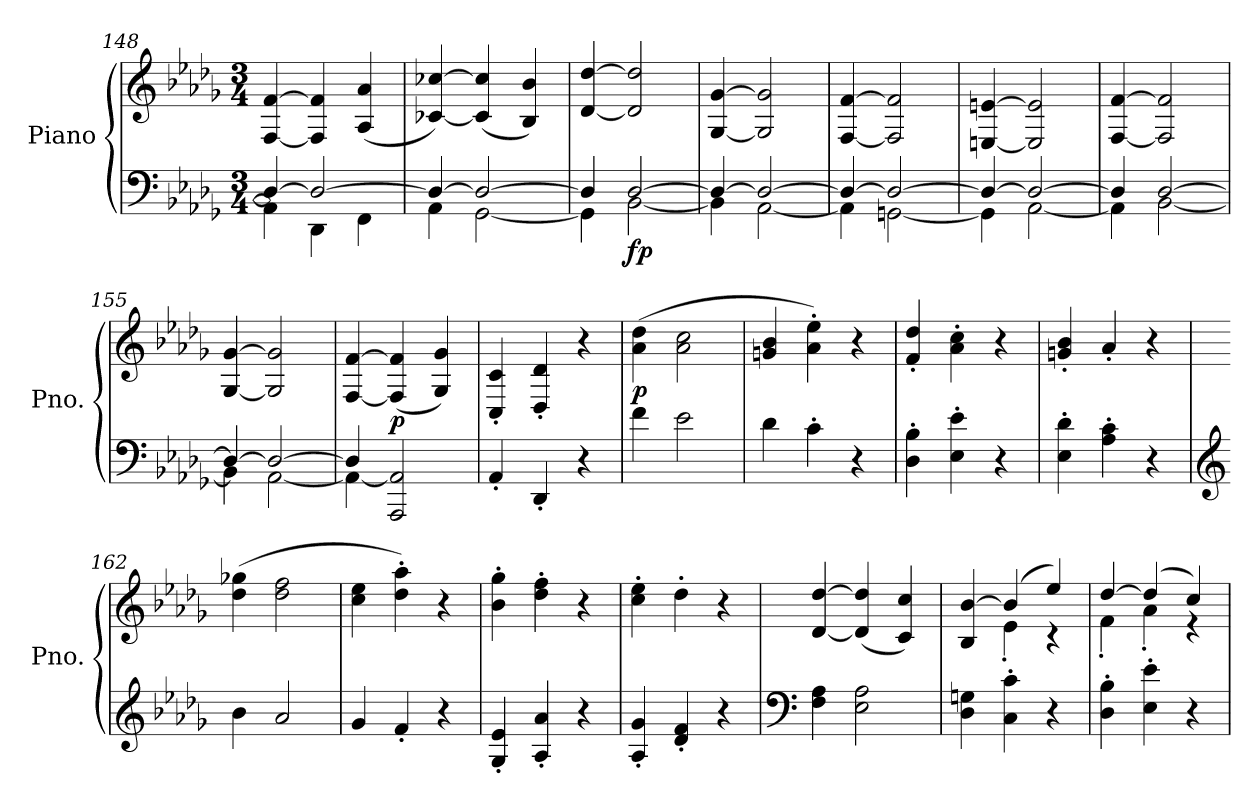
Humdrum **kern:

**kern	**kern	**dynam
*part1	*part1	*part1
*staff2	*staff1	*staff1/2
*I"Piano	*	*
*I'Pno.	*	*
*clefF4	*clefG2	*
*k[b-e-a-d-g-]	*k[b-e-a-d-g-]	*
*M3/4	*M3/4	*
=148	=148	=148
*^	*	*
4D-/_	4AA-\]	[4F/ [4f/	.
2D-/_	4DD-\	4F/] 4f/]	.
.	4FF\	(4A-/ 4a-/	.
=149	=149	=149	=149
4D-/_	4AA-\	[4c-X/ [4cc-X/)	.
2D-/_	[2GG-\	(4c-/] 4cc-/]	.
.	.	4B-/ 4b-/)	.
=150	=150	=150	=150
4D-/]	4GG-\]	[4d-/ [4dd-/	.
!	!	!	!LO:DY:b=2
[2D-/	[2BB-\	2d-/] 2dd-/]	fp
=151	=151	=151	=151
4D-/_	4BB-\]	[4G-/ [4g-/	.
2D-/_	[2AA-\	2G-/] 2g-/]	.
=152	=152	=152	=152
4D-/_	4AA-\]	[4F/ [4f/	.
2D-/_	[2GGn\	2F/] 2f/]	.
=153	=153	=153	=153
4D-/_	4GG\]	[4En/ [4en/	.
2D-/_	[2AA-\	2E/] 2e/]	.
=154	=154	=154	=154
4D-/]	4AA-\]	[4F/ [4f/	.
!	!	!	!LO:DY:b
[2D-/	[2BB-\	2F/] 2f/]	other-dynamics
=155	=155	=155	=155
4D-/_	4BB-\]	[4G-/ [4g-/	.
2D-/_	[2AA-\	2G-/] 2g-/]	.
!!LO:LB:g=z
=156	=156	=156	=156
4D-/]	4AA-\_	[4F/ [4f/	.
!	!	!	!LO:DY:b
2ryy	2AAA-/ 2AA-/]	(4F/] 4f/]	p
.	.	4G-/ 4g-/)	.
=157	=157	=157	=157
4ryy	4AA-'/	4C/' 4c/'	.
4DD-'/	2ryy	4D-/' 4d-/'	.
4r	.	4r	.
*v	*v	*	*
=158	=158	=158
!	!	!LO:DY:b
4f\	(4a-\ 4dd-\	p
2e-\	2a-\ 2cc\	.
=159	=159	=159
4d-\	4gn/ 4b-/	.
4c'\	4a-\' 4ee-\')	.
4r	4r	.
=160	=160	=160
4D-\' 4B-\'	4f/' 4dd-/'	.
4E-\' 4e-\'	4a-\' 4cc\'	.
4r	4r	.
=161	=161	=161
4E-\' 4d-\'	4gn/' 4b-/'	.
4A-\' 4c\'	4a-'/	.
4r	4r	.
=162	=162	=162
*clefG2	*	*
4b-\	(4dd-\ 4gg-X\	.
2a-/	2dd-\ 2ff\	.
=163	=163	=163
4g-/	4cc\ 4ee-\	.
4f'/	4dd-\' 4aa-\')	.
4r	4r	.
=164	=164	=164
4G-/' 4e-/'	4b-\' 4gg-\'	.
4A-/' 4a-/'	4dd-\' 4ff\'	.
4r	4r	.
!!LO:LB:g=z
=165	=165	=165
4A-/' 4g-/'	4cc\' 4ee-\'	.
4d-/' 4f/'	4dd-'\	.
4r	4r	.
=166	=166	=166
*clefF4	*	*
4F\ 4A-\	[4d-/ [4dd-/	.
2E-\ 2A-\	(4d-/] 4dd-/]	.
.	4c/ 4cc/)	.
=167	=167	=167
*	*^	*
4D-\ 4Gn\	4B-/ [4b-/	4ryy	.
4C\' 4c\'	(4b-/]	4e-'\	.
4r	4ee-/)	4r	.
=168	=168	=168	=168
4D-\' 4B-\'	[4dd-/	4f'\	.
4E-\' 4e-\'	(4dd-/]	4a-'\	.
4r	4cc/)	4r	.
*	*v	*v	*
=	=	=
*-	*-	*-
